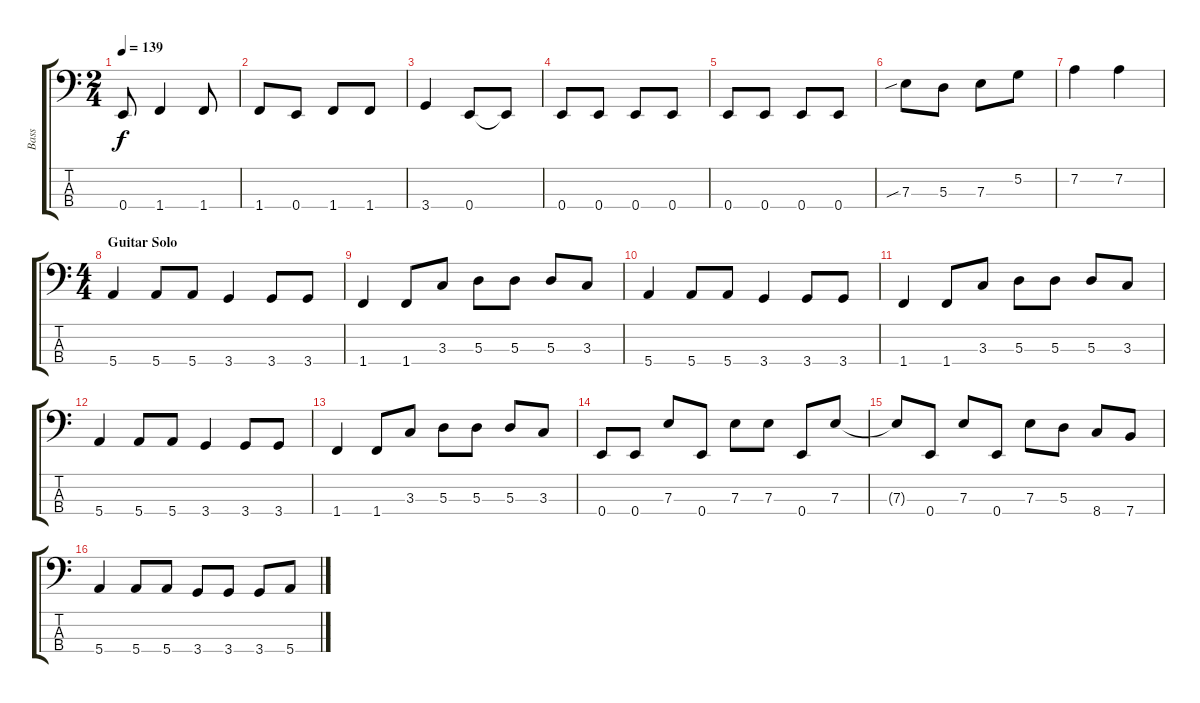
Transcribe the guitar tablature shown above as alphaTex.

\track ("Bass" "Bass") {instrument electricbassfinger}
\staff {score tabs}
\tuning (G2 D2 A1 E1) {hide}
\ts (2 4)
\tempo 139
\clef f4
\ks c
0.4.8{dy f} 1.4.4 1.4.8 |
1.4.8 0.4.8 1.4.8 1.4.8 |
3.4.4 0.4.8 0.4{t}.8 |
0.4.8 0.4.8 0.4.8 0.4.8 |
0.4.8 0.4.8 0.4.8 0.4.8 |
7.3{sib}.8 5.3.8 7.3.8 5.2.8 |
7.2.4 7.2.4 |
\ts (4 4)
\section ("" "Guitar Solo")
5.4.4 5.4.8 5.4.8 3.4.4 3.4.8 3.4.8 |
1.4.4 1.4.8 3.3.8 5.3.8 5.3.8 5.3.8 3.3.8 |
5.4.4 5.4.8 5.4.8 3.4.4 3.4.8 3.4.8 |
1.4.4 1.4.8 3.3.8 5.3.8 5.3.8 5.3.8 3.3.8 |
5.4.4 5.4.8 5.4.8 3.4.4 3.4.8 3.4.8 |
1.4.4 1.4.8 3.3.8 5.3.8 5.3.8 5.3.8 3.3.8 |
0.4.8 0.4.8 7.3.8 0.4.8 7.3.8 7.3.8 0.4.8 7.3.8 |
7.3{t}.8 0.4.8 7.3.8 0.4.8 7.3.8 5.3.8 8.4.8 7.4.8 |
5.4.4 5.4.8 5.4.8 3.4.8 3.4.8 3.4.8 5.4.8
